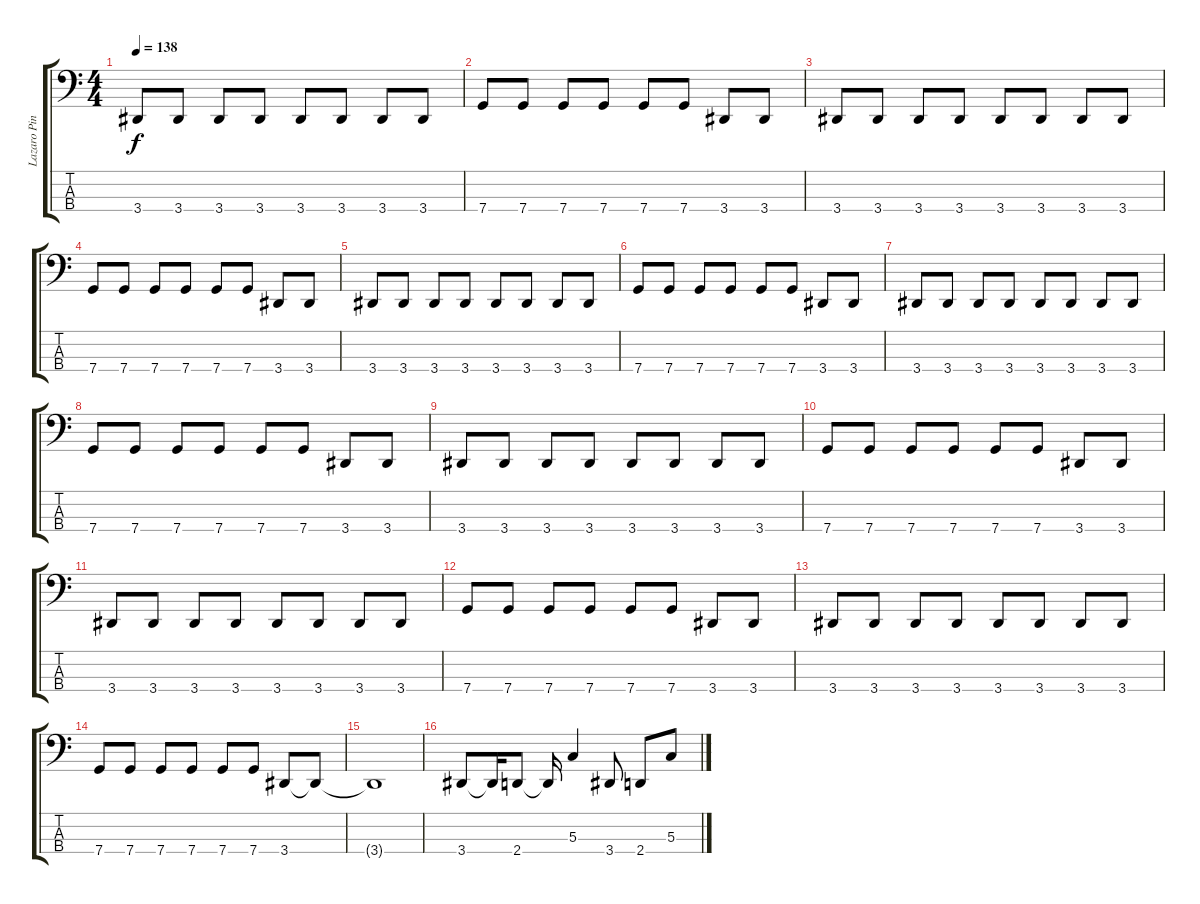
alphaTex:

\track ("Lazaro Pina - Bass" "Lazaro Pin") {instrument electricbassfinger}
\staff {score tabs}
\tuning (F2 C2 G1 C1) {hide}
\ts (4 4)
\tempo 138
\clef f4
\ks c
3.4.8{dy f} 3.4.8 3.4.8 3.4.8 3.4.8 3.4.8 3.4.8 3.4.8 |
7.4.8 7.4.8 7.4.8 7.4.8 7.4.8 7.4.8 3.4.8 3.4.8 |
3.4.8 3.4.8 3.4.8 3.4.8 3.4.8 3.4.8 3.4.8 3.4.8 |
7.4.8 7.4.8 7.4.8 7.4.8 7.4.8 7.4.8 3.4.8 3.4.8 |
3.4.8 3.4.8 3.4.8 3.4.8 3.4.8 3.4.8 3.4.8 3.4.8 |
7.4.8 7.4.8 7.4.8 7.4.8 7.4.8 7.4.8 3.4.8 3.4.8 |
3.4.8 3.4.8 3.4.8 3.4.8 3.4.8 3.4.8 3.4.8 3.4.8 |
7.4.8 7.4.8 7.4.8 7.4.8 7.4.8 7.4.8 3.4.8 3.4.8 |
3.4.8 3.4.8 3.4.8 3.4.8 3.4.8 3.4.8 3.4.8 3.4.8 |
7.4.8 7.4.8 7.4.8 7.4.8 7.4.8 7.4.8 3.4.8 3.4.8 |
3.4.8 3.4.8 3.4.8 3.4.8 3.4.8 3.4.8 3.4.8 3.4.8 |
7.4.8 7.4.8 7.4.8 7.4.8 7.4.8 7.4.8 3.4.8 3.4.8 |
3.4.8 3.4.8 3.4.8 3.4.8 3.4.8 3.4.8 3.4.8 3.4.8 |
7.4.8 7.4.8 7.4.8 7.4.8 7.4.8 7.4.8 3.4.8 3.4{t}.8 |
3.4{t}.1 |
3.4.8 3.4{t}.16 2.4.8 2.4{t}.16 5.3.4 3.4.8 2.4.8 5.3.8
